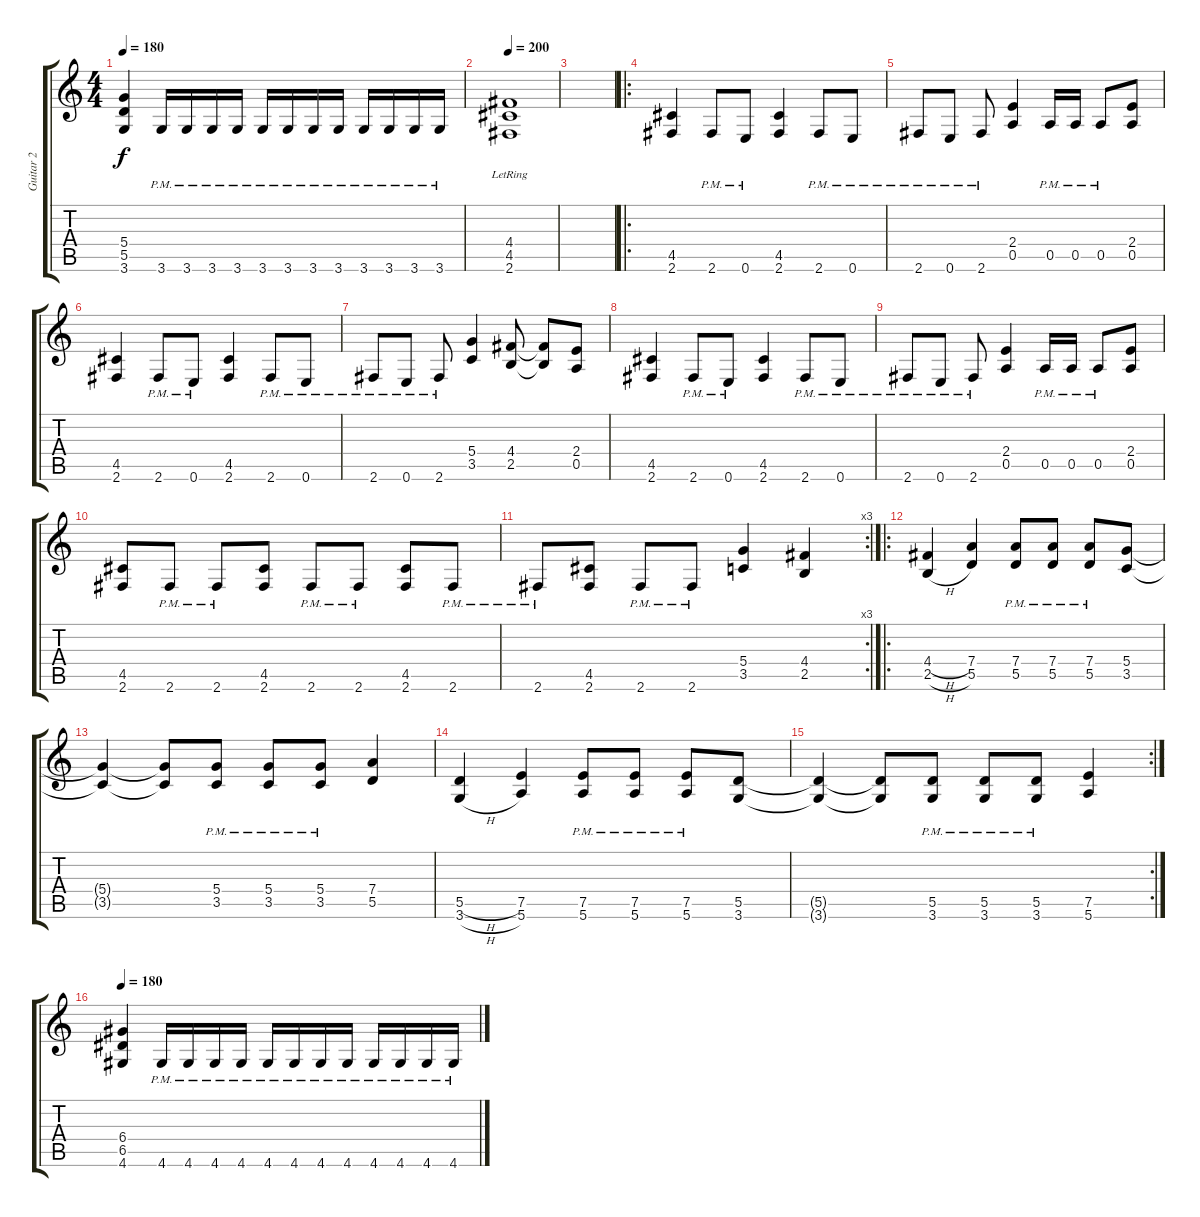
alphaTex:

\track ("Guitar 2" "Guitar 2") {instrument distortionguitar}
\staff {score tabs}
\tuning (E4 B3 G3 D3 A2 E2) {hide}
\ts (4 4)
\tempo 180
\clef g2
\ks c
(5.4 5.5 3.6).4{dy f} 3.6{pm}.16 3.6{pm}.16 3.6{pm}.16 3.6{pm}.16 3.6{pm}.16 3.6{pm}.16 3.6{pm}.16 3.6{pm}.16 3.6{pm}.16 3.6{pm}.16 3.6{pm}.16 3.6{pm}.16 |
\tempo 200
(4.4{lr} 4.5{lr} 2.6{lr}).1 |
|
\ro
(4.5 2.6).4 2.6{pm}.8 0.6{pm}.8 (4.5 2.6).4 2.6{pm}.8 0.6{pm}.8 |
2.6{pm}.8 0.6{pm}.8 2.6{pm}.8 (2.4 0.5).4 0.5{pm}.16 0.5{pm}.16 0.5{pm}.8 (2.4 0.5).8 |
(4.5 2.6).4 2.6{pm}.8 0.6{pm}.8 (4.5 2.6).4 2.6{pm}.8 0.6{pm}.8 |
2.6{pm}.8 0.6{pm}.8 2.6{pm}.8 (5.4 3.5).4 (4.4 2.5).8 (4.4{t} 2.5{t}).8 (2.4 0.5).8 |
(4.5 2.6).4 2.6{pm}.8 0.6{pm}.8 (4.5 2.6).4 2.6{pm}.8 0.6{pm}.8 |
2.6{pm}.8 0.6{pm}.8 2.6{pm}.8 (2.4 0.5).4 0.5{pm}.16 0.5{pm}.16 0.5{pm}.8 (2.4 0.5).8 |
(4.5 2.6).8 2.6{pm}.8 2.6{pm}.8 (4.5 2.6).8 2.6{pm}.8 2.6{pm}.8 (4.5 2.6).8 2.6{pm}.8 |
\rc 3
2.6{pm}.8 (4.5 2.6).8 2.6{pm}.8 2.6{pm}.8 (5.4 3.5).4 (4.4 2.5).4 |
\ro
(4.4{h} 2.5{h}).4 (7.4 5.5).4 (7.4{pm} 5.5{pm}).8 (7.4{pm} 5.5{pm}).8 (7.4{pm} 5.5{pm}).8 (5.4 3.5).8 |
(5.4{t} 3.5{t}).4 (5.4{t} 3.5{t}).8 (5.4{pm} 3.5{pm}).8 (5.4{pm} 3.5{pm}).8 (5.4{pm} 3.5{pm}).8 (7.4 5.5).4 |
(5.5{h} 3.6{h}).4 (7.5 5.6).4 (7.5{pm} 5.6{pm}).8 (7.5{pm} 5.6{pm}).8 (7.5{pm} 5.6{pm}).8 (5.5 3.6).8 |
\rc 2
(5.5{t} 3.6{t}).4 (5.5{t} 3.6{t}).8 (5.5{pm} 3.6{pm}).8 (5.5{pm} 3.6{pm}).8 (5.5{pm} 3.6{pm}).8 (7.5 5.6).4 |
\tempo 180
(6.4 6.5 4.6).4 4.6{pm}.16 4.6{pm}.16 4.6{pm}.16 4.6{pm}.16 4.6{pm}.16 4.6{pm}.16 4.6{pm}.16 4.6{pm}.16 4.6{pm}.16 4.6{pm}.16 4.6{pm}.16 4.6{pm}.16
